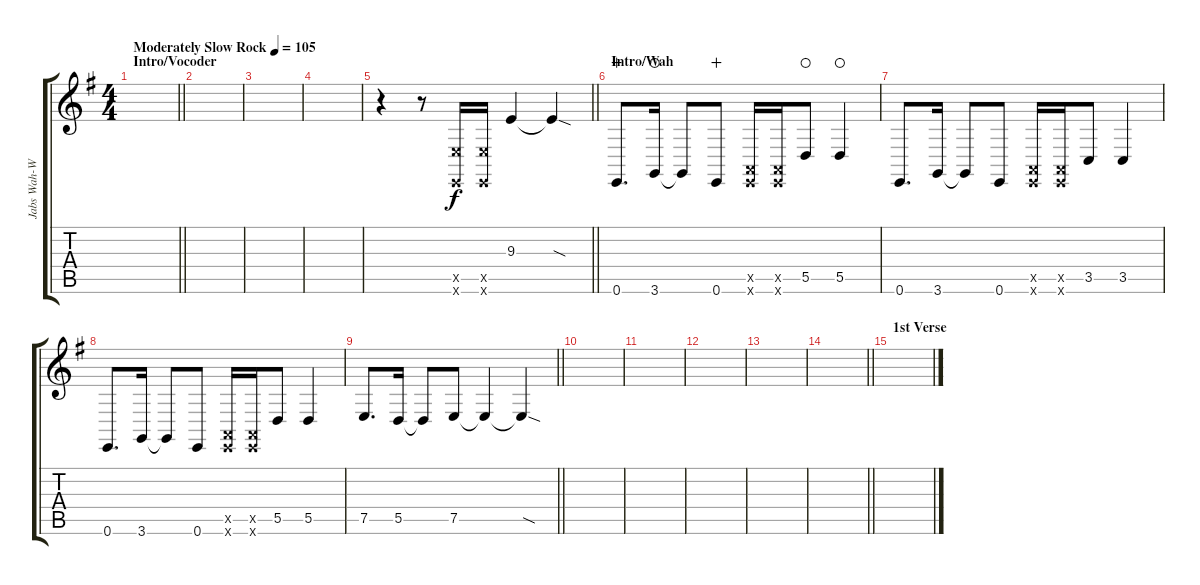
\track ("Jabs Wah-Wah Vocoder" "Jabs Wah-W") {instrument lead8bassandlead}
\staff {score tabs}
\tuning (E4 B3 G3 D3 A2 E2) {hide}
\ts (4 4)
\section ("" "Intro/Vocoder")
\tempo (105 "Moderately Slow Rock")
\clef g2
\barLineRight lightlight
\ks g
|
|
|
|
\barLineRight lightlight
r.4 r.8 (7.5{x} 0.6{x}).16 (7.5{x} 0.6{x}).16 9.3.4 9.3{sod t}.4 |
\section ("" "Intro/Wah")
0.6.8{d wahc} 3.6.16{waho} 3.6{t}.8 0.6.8{wahc} (0.5{x} 0.6{x}).16 (0.5{x} 0.6{x}).16 5.5.8{waho} 5.5.4{waho} |
0.6.8{d} 3.6.16 3.6{t}.8 0.6.8 (0.5{x} 0.6{x}).16 (0.5{x} 0.6{x}).16 3.5.8 3.5.4 |
0.6.8{d} 3.6.16 3.6{t}.8 0.6.8 (0.5{x} 0.6{x}).16 (0.5{x} 0.6{x}).16 5.5.8 5.5.4 |
\barLineRight lightlight
7.5.8{d} 5.5.16 5.5{t}.8 7.5.8 7.5{t}.4 7.5{sod t}.4 |
|
|
|
|
\barLineRight lightlight
|
\section ("" "1st Verse")
